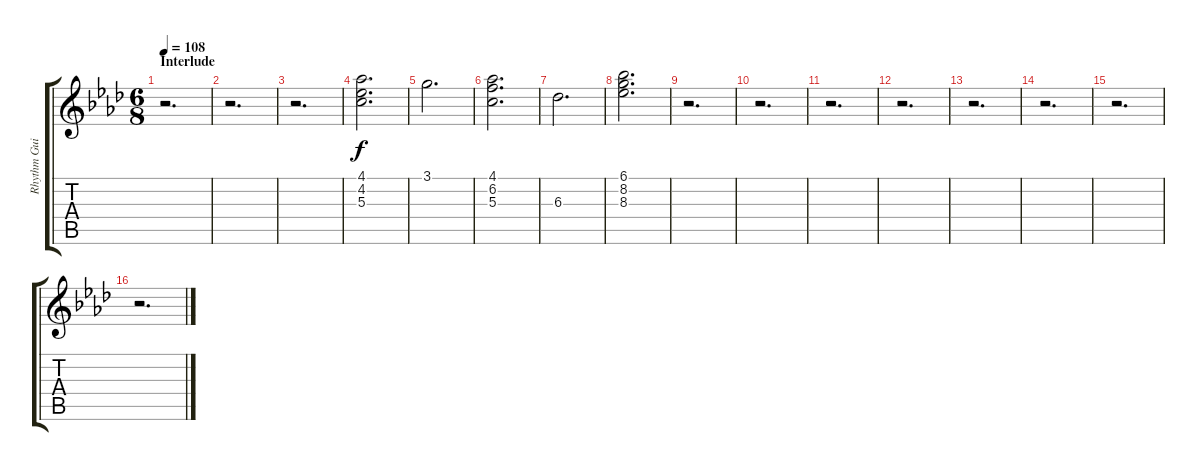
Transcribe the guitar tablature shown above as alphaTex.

\track ("Rhythm Guitar #2" "Rhythm Gui") {instrument overdrivenguitar}
\staff {score tabs}
\tuning (E4 B3 G3 D3 A2 E2) {hide}
\ts (6 8)
\section ("" "Interlude")
\tempo 108
\clef g2
\ks ab
r.2{d dy f} |
r.2{d} |
r.2{d} |
(4.1 4.2 5.3).2{d} |
3.1.2{d} |
(4.1 6.2 5.3).2{d} |
6.3.2{d} |
(6.1 8.2 8.3).2{d} |
r.2{d} |
r.2{d} |
r.2{d} |
r.2{d} |
r.2{d} |
r.2{d} |
r.2{d} |
r.2{d}
